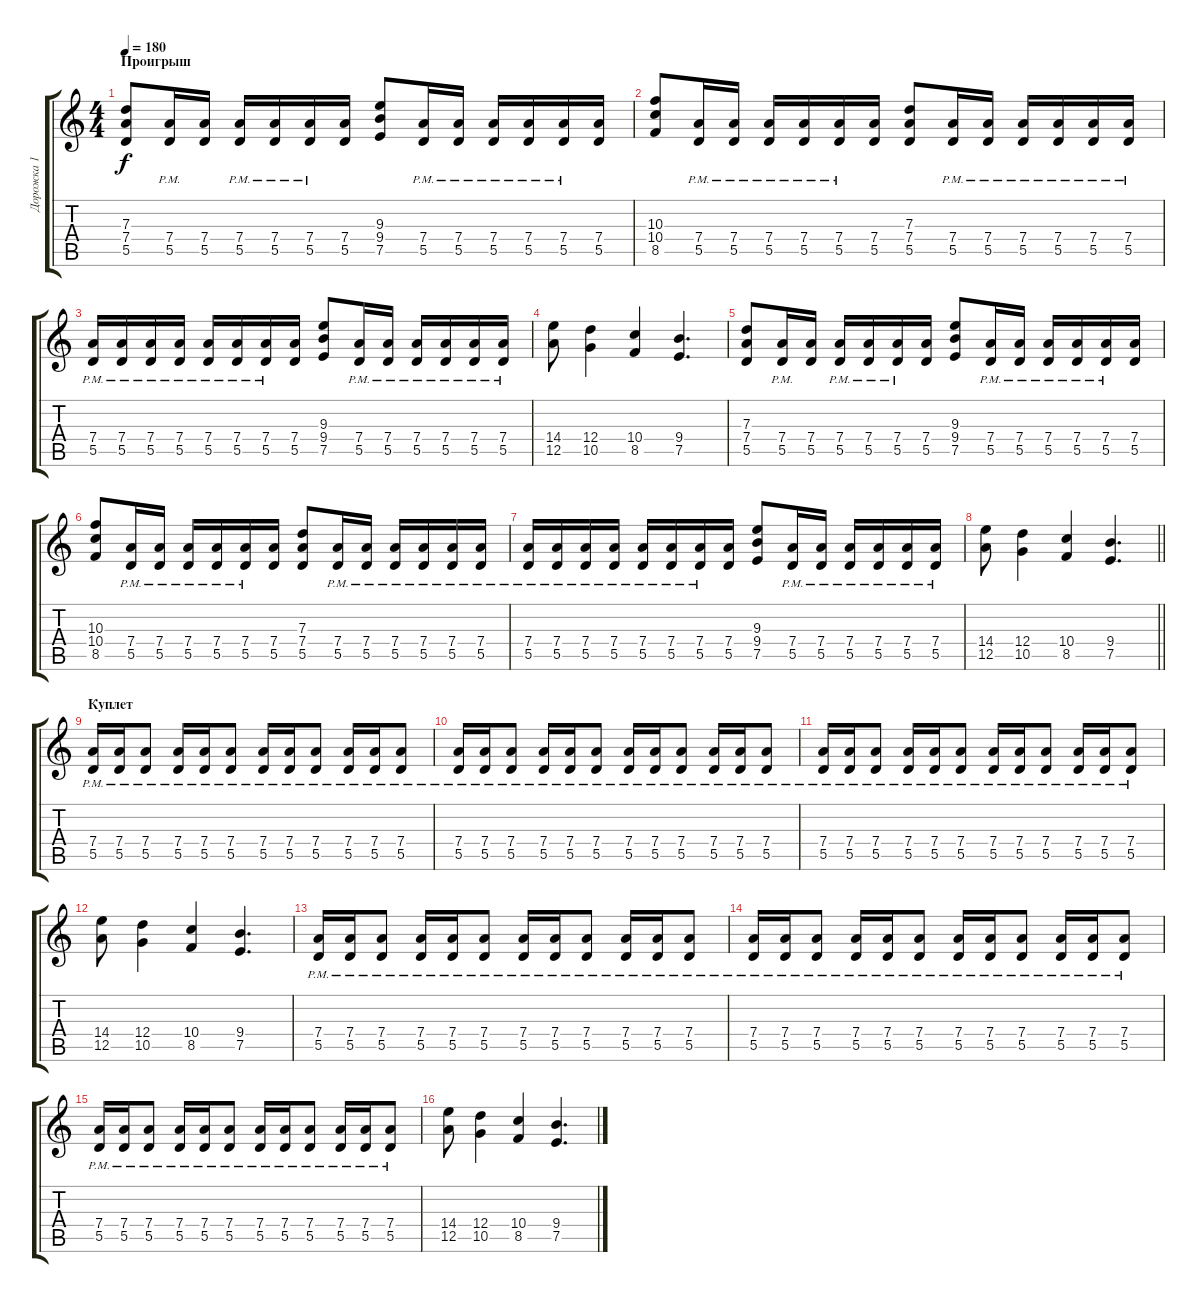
\track ("Дорожка 1" "Дорожка 1") {instrument distortionguitar}
\staff {score tabs}
\tuning (E4 B3 G3 D3 A2 E2) {hide}
\ts (4 4)
\section ("" "Проигрыш")
\tempo 180
\clef g2
\ks c
(7.3 7.4 5.5).8{dy f} (7.4{pm} 5.5{pm}).16 (7.4 5.5).16 (7.4{pm} 5.5{pm}).16 (7.4{pm} 5.5{pm}).16 (7.4{pm} 5.5{pm}).16 (7.4 5.5).16 (9.3 9.4 7.5).8 (7.4{pm} 5.5{pm}).16 (7.4{pm} 5.5{pm}).16 (7.4{pm} 5.5{pm}).16 (7.4{pm} 5.5{pm}).16 (7.4{pm} 5.5{pm}).16 (7.4 5.5).16 |
(10.3 10.4 8.5).8 (7.4{pm} 5.5{pm}).16 (7.4{pm} 5.5{pm}).16 (7.4{pm} 5.5{pm}).16 (7.4{pm} 5.5{pm}).16 (7.4{pm} 5.5{pm}).16 (7.4 5.5).16 (7.3 7.4 5.5).8 (7.4{pm} 5.5{pm}).16 (7.4{pm} 5.5{pm}).16 (7.4{pm} 5.5{pm}).16 (7.4{pm} 5.5{pm}).16 (7.4{pm} 5.5{pm}).16 (7.4{pm} 5.5{pm}).16 |
(7.4{pm} 5.5{pm}).16 (7.4{pm} 5.5{pm}).16 (7.4{pm} 5.5{pm}).16 (7.4{pm} 5.5{pm}).16 (7.4{pm} 5.5{pm}).16 (7.4{pm} 5.5{pm}).16 (7.4{pm} 5.5{pm}).16 (7.4 5.5).16 (9.3 9.4 7.5).8 (7.4{pm} 5.5{pm}).16 (7.4{pm} 5.5{pm}).16 (7.4{pm} 5.5{pm}).16 (7.4{pm} 5.5{pm}).16 (7.4{pm} 5.5{pm}).16 (7.4{pm} 5.5{pm}).16 |
(14.4 12.5).8 (12.4 10.5).4 (10.4 8.5).4 (9.4 7.5).4{d} |
(7.3 7.4 5.5).8 (7.4{pm} 5.5{pm}).16 (7.4 5.5).16 (7.4{pm} 5.5{pm}).16 (7.4{pm} 5.5{pm}).16 (7.4{pm} 5.5{pm}).16 (7.4 5.5).16 (9.3 9.4 7.5).8 (7.4{pm} 5.5{pm}).16 (7.4{pm} 5.5{pm}).16 (7.4{pm} 5.5{pm}).16 (7.4{pm} 5.5{pm}).16 (7.4{pm} 5.5{pm}).16 (7.4 5.5).16 |
(10.3 10.4 8.5).8 (7.4{pm} 5.5{pm}).16 (7.4{pm} 5.5{pm}).16 (7.4{pm} 5.5{pm}).16 (7.4{pm} 5.5{pm}).16 (7.4{pm} 5.5{pm}).16 (7.4 5.5).16 (7.3 7.4 5.5).8 (7.4{pm} 5.5{pm}).16 (7.4{pm} 5.5{pm}).16 (7.4{pm} 5.5{pm}).16 (7.4{pm} 5.5{pm}).16 (7.4{pm} 5.5{pm}).16 (7.4{pm} 5.5{pm}).16 |
(7.4{pm} 5.5{pm}).16 (7.4{pm} 5.5{pm}).16 (7.4{pm} 5.5{pm}).16 (7.4{pm} 5.5{pm}).16 (7.4{pm} 5.5{pm}).16 (7.4{pm} 5.5{pm}).16 (7.4{pm} 5.5{pm}).16 (7.4 5.5).16 (9.3 9.4 7.5).8 (7.4{pm} 5.5{pm}).16 (7.4{pm} 5.5{pm}).16 (7.4{pm} 5.5{pm}).16 (7.4{pm} 5.5{pm}).16 (7.4{pm} 5.5{pm}).16 (7.4{pm} 5.5{pm}).16 |
\barLineRight lightlight
(14.4 12.5).8 (12.4 10.5).4 (10.4 8.5).4 (9.4 7.5).4{d} |
\section ("" "Куплет")
(7.4{pm} 5.5{pm}).16 (7.4{pm} 5.5{pm}).16 (7.4{pm} 5.5{pm}).8 (7.4{pm} 5.5{pm}).16 (7.4{pm} 5.5{pm}).16 (7.4{pm} 5.5{pm}).8 (7.4{pm} 5.5{pm}).16 (7.4{pm} 5.5{pm}).16 (7.4{pm} 5.5{pm}).8 (7.4{pm} 5.5{pm}).16 (7.4{pm} 5.5{pm}).16 (7.4{pm} 5.5{pm}).8 |
(7.4{pm} 5.5{pm}).16 (7.4{pm} 5.5{pm}).16 (7.4{pm} 5.5{pm}).8 (7.4{pm} 5.5{pm}).16 (7.4{pm} 5.5{pm}).16 (7.4{pm} 5.5{pm}).8 (7.4{pm} 5.5{pm}).16 (7.4{pm} 5.5{pm}).16 (7.4{pm} 5.5{pm}).8 (7.4{pm} 5.5{pm}).16 (7.4{pm} 5.5{pm}).16 (7.4{pm} 5.5{pm}).8 |
(7.4{pm} 5.5{pm}).16 (7.4{pm} 5.5{pm}).16 (7.4{pm} 5.5{pm}).8 (7.4{pm} 5.5{pm}).16 (7.4{pm} 5.5{pm}).16 (7.4{pm} 5.5{pm}).8 (7.4{pm} 5.5{pm}).16 (7.4{pm} 5.5{pm}).16 (7.4{pm} 5.5{pm}).8 (7.4{pm} 5.5{pm}).16 (7.4{pm} 5.5{pm}).16 (7.4{pm} 5.5{pm}).8 |
(14.4 12.5).8 (12.4 10.5).4 (10.4 8.5).4 (9.4 7.5).4{d} |
(7.4{pm} 5.5{pm}).16 (7.4{pm} 5.5{pm}).16 (7.4{pm} 5.5{pm}).8 (7.4{pm} 5.5{pm}).16 (7.4{pm} 5.5{pm}).16 (7.4{pm} 5.5{pm}).8 (7.4{pm} 5.5{pm}).16 (7.4{pm} 5.5{pm}).16 (7.4{pm} 5.5{pm}).8 (7.4{pm} 5.5{pm}).16 (7.4{pm} 5.5{pm}).16 (7.4{pm} 5.5{pm}).8 |
(7.4{pm} 5.5{pm}).16 (7.4{pm} 5.5{pm}).16 (7.4{pm} 5.5{pm}).8 (7.4{pm} 5.5{pm}).16 (7.4{pm} 5.5{pm}).16 (7.4{pm} 5.5{pm}).8 (7.4{pm} 5.5{pm}).16 (7.4{pm} 5.5{pm}).16 (7.4{pm} 5.5{pm}).8 (7.4{pm} 5.5{pm}).16 (7.4{pm} 5.5{pm}).16 (7.4{pm} 5.5{pm}).8 |
(7.4{pm} 5.5{pm}).16 (7.4{pm} 5.5{pm}).16 (7.4{pm} 5.5{pm}).8 (7.4{pm} 5.5{pm}).16 (7.4{pm} 5.5{pm}).16 (7.4{pm} 5.5{pm}).8 (7.4{pm} 5.5{pm}).16 (7.4{pm} 5.5{pm}).16 (7.4{pm} 5.5{pm}).8 (7.4{pm} 5.5{pm}).16 (7.4{pm} 5.5{pm}).16 (7.4{pm} 5.5{pm}).8 |
(14.4 12.5).8 (12.4 10.5).4 (10.4 8.5).4 (9.4 7.5).4{d}
